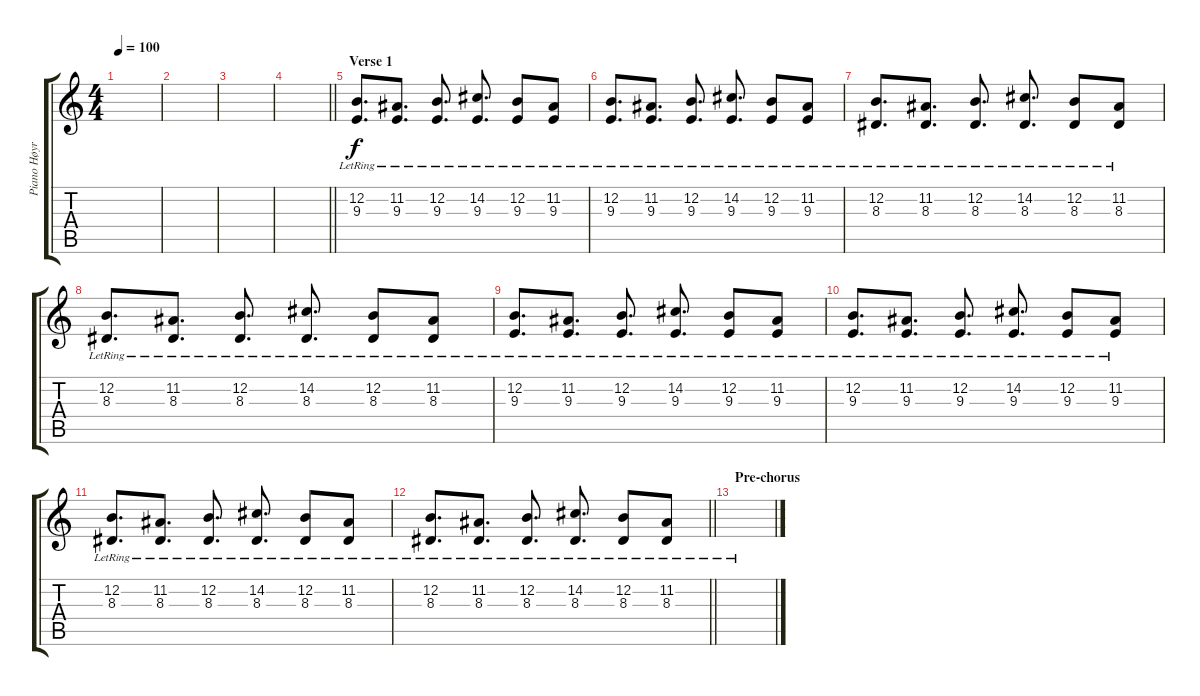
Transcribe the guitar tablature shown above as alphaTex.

\track ("Piano Høyre" "Piano Høyr") {instrument acousticgrandpiano}
\staff {score tabs}
\tuning (E4 B3 G3 D3 A2 E2) {hide}
\ts (4 4)
\tempo 100
\clef g2
\ks c
|
|
|
\barLineRight lightlight
|
\section ("" "Verse 1")
(12.2{lr} 9.3{lr}).8{d} (11.2{lr} 9.3{lr}).8{d} (12.2{lr} 9.3{lr}).8{d} (14.2{lr} 9.3{lr}).8{d} (12.2{lr} 9.3{lr}).8 (11.2{lr} 9.3{lr}).8 |
(12.2{lr} 9.3{lr}).8{d} (11.2{lr} 9.3{lr}).8{d} (12.2{lr} 9.3{lr}).8{d} (14.2{lr} 9.3{lr}).8{d} (12.2{lr} 9.3{lr}).8 (11.2{lr} 9.3{lr}).8 |
(12.2{lr} 8.3{lr}).8{d} (11.2{lr} 8.3{lr}).8{d} (12.2{lr} 8.3{lr}).8{d} (14.2{lr} 8.3{lr}).8{d} (12.2{lr} 8.3{lr}).8 (11.2{lr} 8.3{lr}).8 |
(12.2{lr} 8.3{lr}).8{d} (11.2{lr} 8.3{lr}).8{d} (12.2{lr} 8.3{lr}).8{d} (14.2{lr} 8.3{lr}).8{d} (12.2{lr} 8.3{lr}).8 (11.2{lr} 8.3{lr}).8 |
(12.2{lr} 9.3{lr}).8{d} (11.2{lr} 9.3{lr}).8{d} (12.2{lr} 9.3{lr}).8{d} (14.2{lr} 9.3{lr}).8{d} (12.2{lr} 9.3{lr}).8 (11.2{lr} 9.3{lr}).8 |
(12.2{lr} 9.3{lr}).8{d} (11.2{lr} 9.3{lr}).8{d} (12.2{lr} 9.3{lr}).8{d} (14.2{lr} 9.3{lr}).8{d} (12.2{lr} 9.3{lr}).8 (11.2{lr} 9.3{lr}).8 |
(12.2{lr} 8.3{lr}).8{d} (11.2{lr} 8.3{lr}).8{d} (12.2{lr} 8.3{lr}).8{d} (14.2{lr} 8.3{lr}).8{d} (12.2{lr} 8.3{lr}).8 (11.2{lr} 8.3{lr}).8 |
\barLineRight lightlight
(12.2{lr} 8.3{lr}).8{d} (11.2{lr} 8.3{lr}).8{d} (12.2{lr} 8.3{lr}).8{d} (14.2{lr} 8.3{lr}).8{d} (12.2{lr} 8.3{lr}).8 (11.2{lr} 8.3{lr}).8 |
\section ("" "Pre-chorus")
